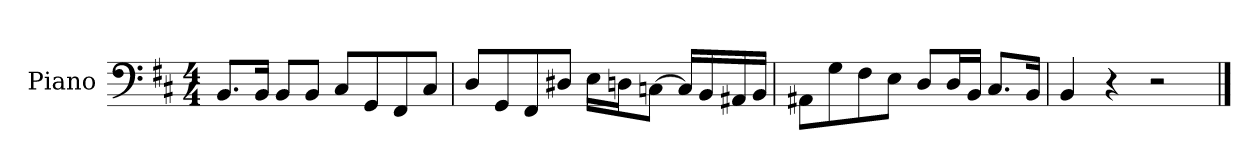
**kern
*part1
*staff1
*I"Piano
*I'Pno
*clefF4
*k[f#c#]
*b:
*M4/4
=1
8.BB/L
16BB/Jk
8BB/L
8BB/J
8C#/L
8GG/
8FF#/
8C#/J
=2
8D/L
8GG/
8FF#/
8D#X/J
16E\LL
16Dn\J
[8Cn\J
16C/LL]
16BB/
16AA#X/
16BB/JJ
=3
8AA#X\L
8G\
8F#\
8E\J
8D/L
16D/L
16BB/JJ
8.C#/L
16BB/Jk
=4
4BB/
4r
2r
==
*-
